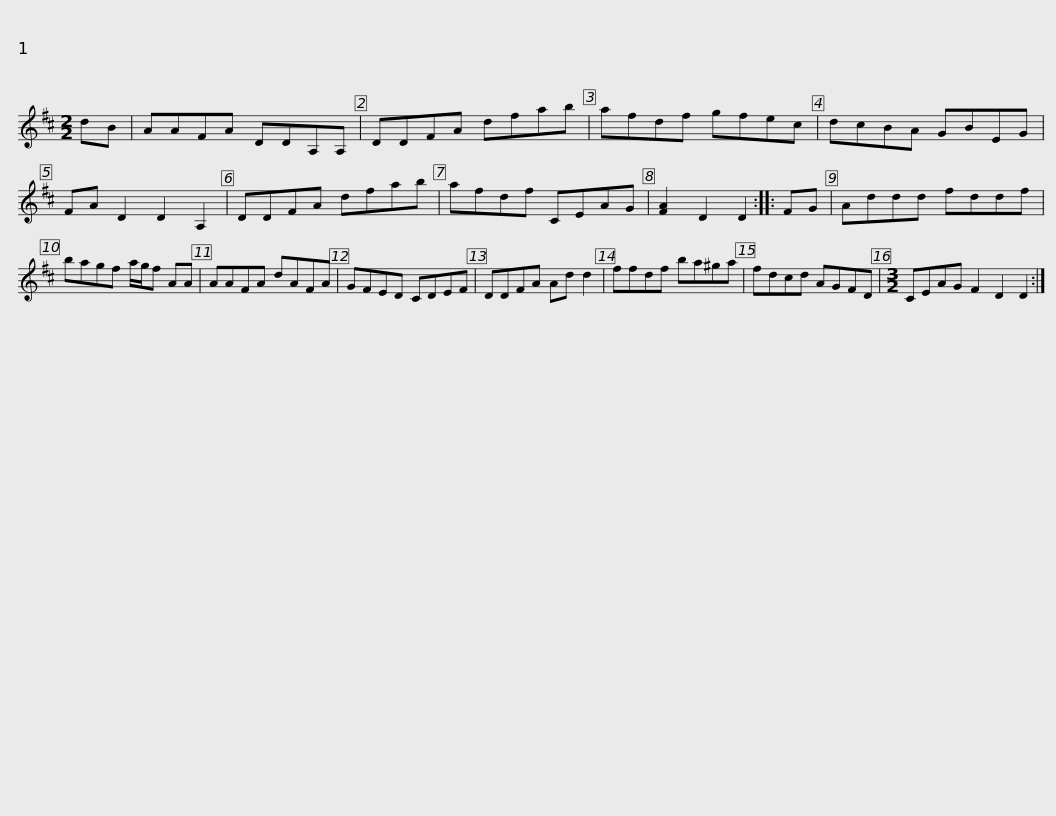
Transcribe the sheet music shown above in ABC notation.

X:1
L:1/8
M:2/2
I:linebreak $
K:D
V:1 treble
V:1
 dB | AAFA DDA,A, | DDFA dfab | afdf gfec | dcBA GBEG | %5
 FA D2 D2 A,2 |$ DDFA dfab | afdf CEAG | [FA]2 D2 D2 :: FG | %10
 Addd fddf | bagf a/g/f AA |$ AAFA dAFA | GFED CDEF | DDFA Ad d2 | %15
 ffdf ba^ga | fdcd AGFD |$[M:3/2] CEAG F2 D2 D2 :| %18
